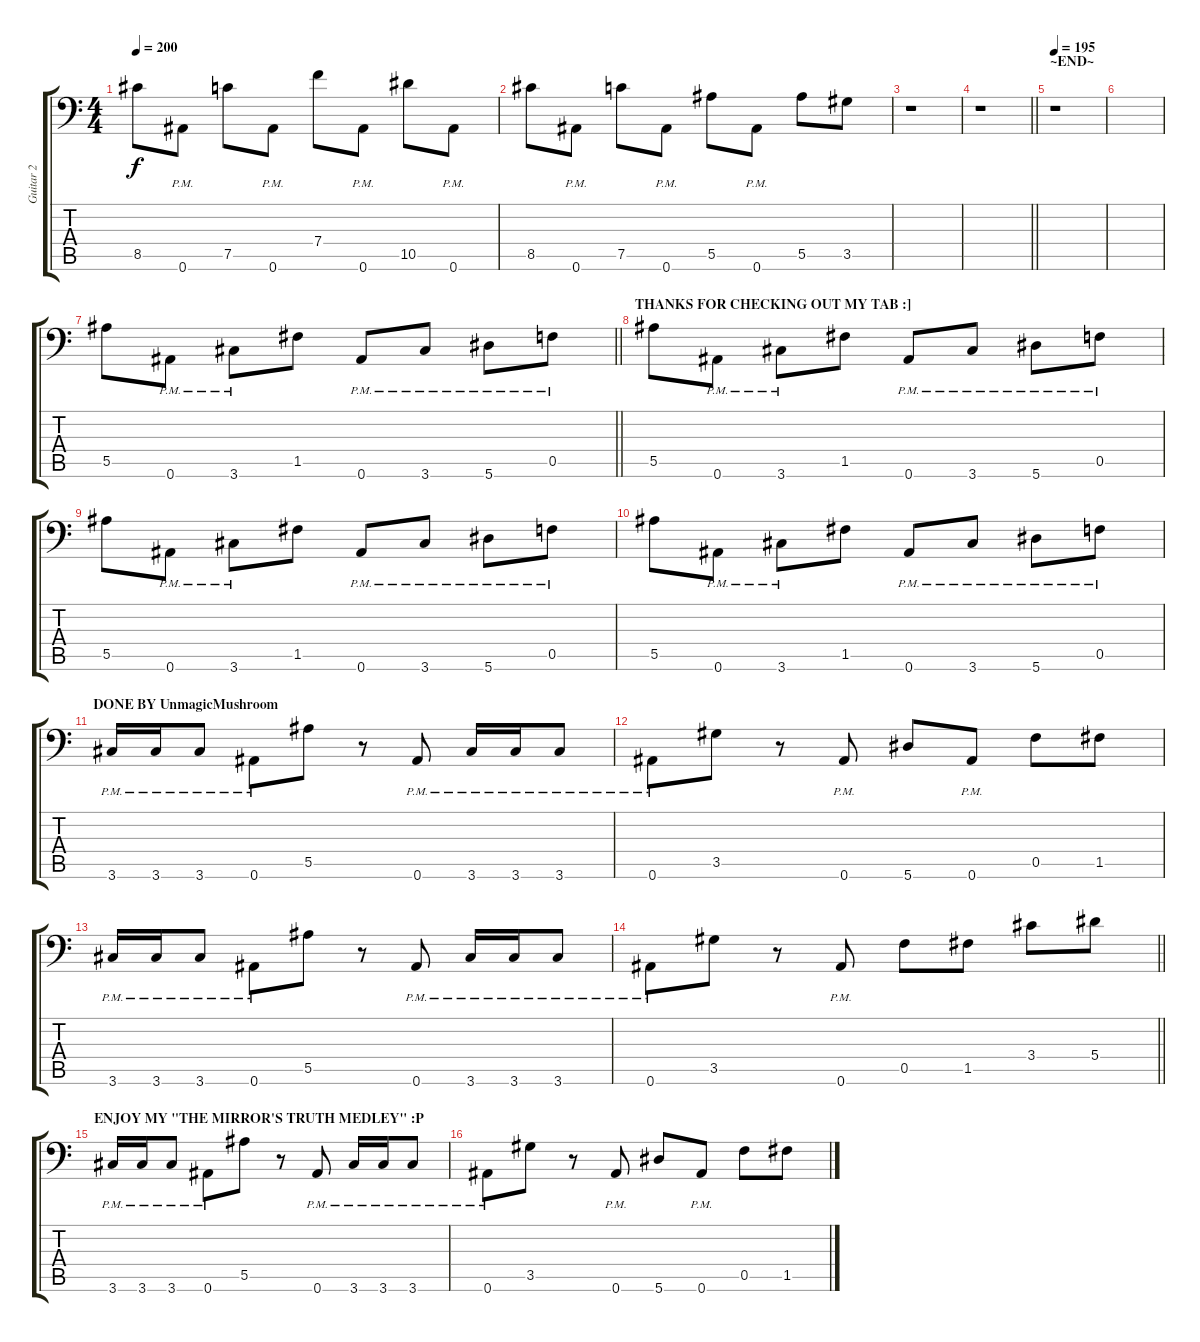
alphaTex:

\track ("Guitar 2" "Guitar 2") {instrument distortionguitar}
\staff {score tabs}
\tuning (C4 G3 Eb3 Bb2 F2 Bb1) {hide}
\ts (4 4)
\tempo 200
\clef f4
\ks c
8.5.8{dy f} 0.6{pm}.8 7.5.8 0.6{pm}.8 7.4.8 0.6{pm}.8 10.5.8 0.6{pm}.8 |
8.5.8 0.6{pm}.8 7.5.8 0.6{pm}.8 5.5.8 0.6{pm}.8 5.5.8 3.5.8 |
r.1 |
\barLineRight lightlight
r.1 |
\section ("" "~END~")
\tempo 195
r.1 |
|
\barLineRight lightlight
5.5.8 0.6{pm}.8 3.6{pm}.8 1.5.8 0.6{pm}.8 3.6{pm}.8 5.6{pm}.8 0.5{pm}.8 |
\section ("" "THANKS FOR CHECKING OUT MY TAB :]")
5.5.8 0.6{pm}.8 3.6{pm}.8 1.5.8 0.6{pm}.8 3.6{pm}.8 5.6{pm}.8 0.5{pm}.8 |
5.5.8 0.6{pm}.8 3.6{pm}.8 1.5.8 0.6{pm}.8 3.6{pm}.8 5.6{pm}.8 0.5{pm}.8 |
5.5.8 0.6{pm}.8 3.6{pm}.8 1.5.8 0.6{pm}.8 3.6{pm}.8 5.6{pm}.8 0.5{pm}.8 |
\section ("" "DONE BY UnmagicMushroom")
3.6{pm}.16 3.6{pm}.16 3.6{pm}.8 0.6{pm}.8 5.5.8 r.8 0.6{pm}.8 3.6{pm}.16 3.6{pm}.16 3.6{pm}.8 |
0.6{pm}.8 3.5.8 r.8 0.6{pm}.8 5.6.8 0.6{pm}.8 0.5.8 1.5.8 |
3.6{pm}.16 3.6{pm}.16 3.6{pm}.8 0.6{pm}.8 5.5.8 r.8 0.6{pm}.8 3.6{pm}.16 3.6{pm}.16 3.6{pm}.8 |
\barLineRight lightlight
0.6{pm}.8 3.5.8 r.8 0.6{pm}.8 0.5.8 1.5.8 3.4.8 5.4.8 |
\section ("" "ENJOY MY \"THE MIRROR'S TRUTH MEDLEY\" :P")
3.6{pm}.16 3.6{pm}.16 3.6{pm}.8 0.6{pm}.8 5.5.8 r.8 0.6{pm}.8 3.6{pm}.16 3.6{pm}.16 3.6{pm}.8 |
0.6{pm}.8 3.5.8 r.8 0.6{pm}.8 5.6.8 0.6{pm}.8 0.5.8 1.5.8
